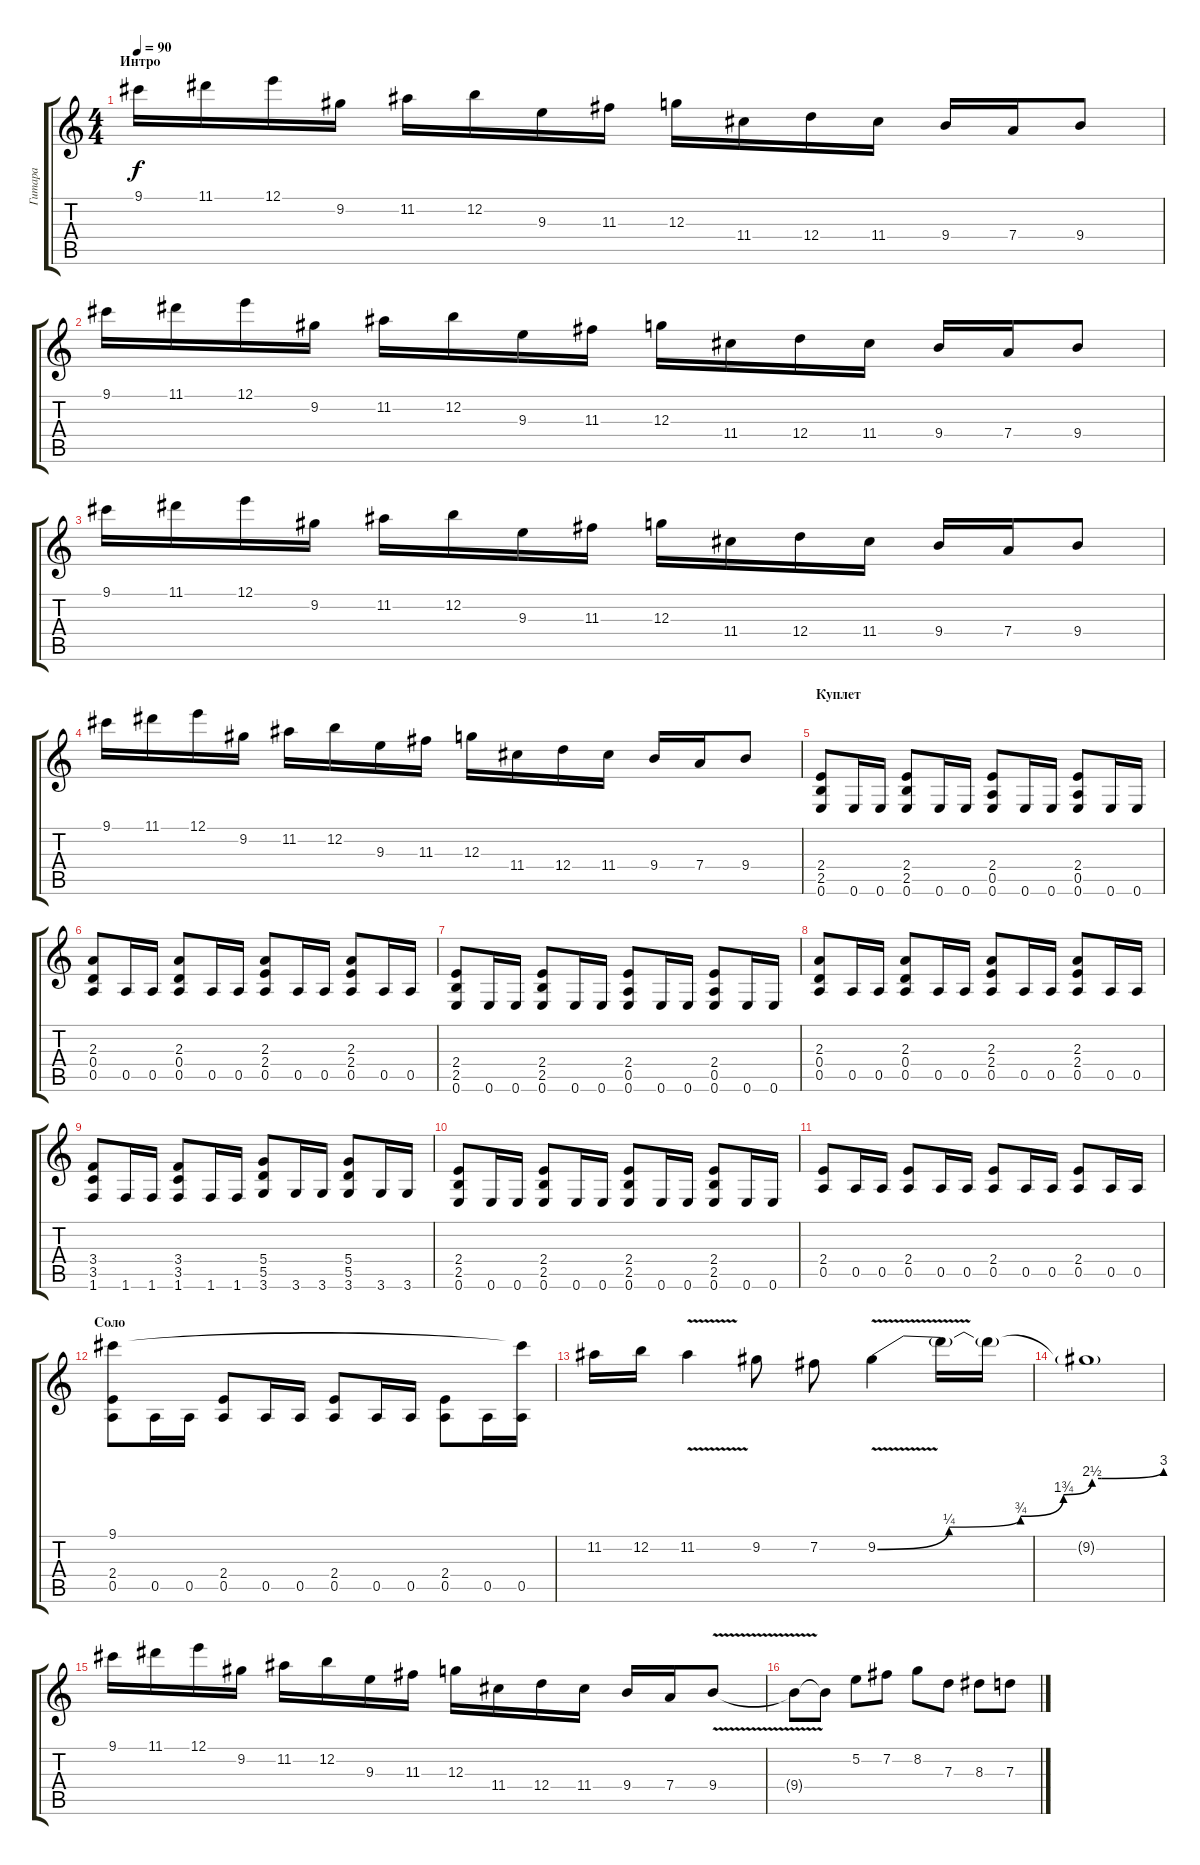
\track ("Гитара" "Гитара") {instrument overdrivenguitar}
\staff {score tabs}
\tuning (E4 B3 G3 D3 A2 E2) {hide}
\ts (4 4)
\section ("" "Интро")
\tempo 90
\clef g2
\ks c
9.1.16{dy f} 11.1.16 12.1.16 9.2.16 11.2.16 12.2.16 9.3.16 11.3.16 12.3.16 11.4.16 12.4.16 11.4.16 9.4.16 7.4.16 9.4.8 |
9.1.16 11.1.16 12.1.16 9.2.16 11.2.16 12.2.16 9.3.16 11.3.16 12.3.16 11.4.16 12.4.16 11.4.16 9.4.16 7.4.16 9.4.8 |
9.1.16 11.1.16 12.1.16 9.2.16 11.2.16 12.2.16 9.3.16 11.3.16 12.3.16 11.4.16 12.4.16 11.4.16 9.4.16 7.4.16 9.4.8 |
9.1.16 11.1.16 12.1.16 9.2.16 11.2.16 12.2.16 9.3.16 11.3.16 12.3.16 11.4.16 12.4.16 11.4.16 9.4.16 7.4.16 9.4.8 |
\section ("" "Куплет")
(2.4 2.5 0.6).8 0.6.16 0.6.16 (2.4 2.5 0.6).8 0.6.16 0.6.16 (2.4 0.5 0.6).8 0.6.16 0.6.16 (2.4 0.5 0.6).8 0.6.16 0.6.16 |
(2.3 0.4 0.5).8 0.5.16 0.5.16 (2.3 0.4 0.5).8 0.5.16 0.5.16 (2.3 2.4 0.5).8 0.5.16 0.5.16 (2.3 2.4 0.5).8 0.5.16 0.5.16 |
(2.4 2.5 0.6).8 0.6.16 0.6.16 (2.4 2.5 0.6).8 0.6.16 0.6.16 (2.4 0.5 0.6).8 0.6.16 0.6.16 (2.4 0.5 0.6).8 0.6.16 0.6.16 |
(2.3 0.4 0.5).8 0.5.16 0.5.16 (2.3 0.4 0.5).8 0.5.16 0.5.16 (2.3 2.4 0.5).8 0.5.16 0.5.16 (2.3 2.4 0.5).8 0.5.16 0.5.16 |
(3.4 3.5 1.6).8 1.6.16 1.6.16 (3.4 3.5 1.6).8 1.6.16 1.6.16 (5.4 5.5 3.6).8 3.6.16 3.6.16 (5.4 5.5 3.6).8 3.6.16 3.6.16 |
(2.4 2.5 0.6).8 0.6.16 0.6.16 (2.4 2.5 0.6).8 0.6.16 0.6.16 (2.4 2.5 0.6).8 0.6.16 0.6.16 (2.4 2.5 0.6).8 0.6.16 0.6.16 |
(2.4 0.5).8{volume 16} 0.5.16 0.5.16 (2.4 0.5).8 0.5.16 0.5.16 (2.4 0.5).8 0.5.16 0.5.16 (2.4 0.5).8 0.5.16 0.5.16{volume 11} |
\section ("" "Соло")
(9.1 2.4 0.5).8{instrument distortionguitar} 0.5.16 0.5.16 (2.4 0.5).8 0.5.16 0.5.16 (2.4 0.5).8 0.5.16 0.5.16 (2.4 0.5).8 0.5.16 (9.1{t} 0.5).16 |
11.2.16 12.2.16 11.2{v}.4 9.2.8 7.2.8 9.2{be (custom 0 0 15 1 30 3 39 7 45 10 47 10 60 12) v}.4 9.2{t}.16 9.2{t}.16 |
9.2{t}.1 |
9.1.16 11.1.16 12.1.16 9.2.16 11.2.16 12.2.16 9.3.16 11.3.16 12.3.16 11.4.16 12.4.16 11.4.16 9.4.16 7.4.16 9.4{v}.8 |
9.4{t}.8 9.4{t}.8 5.2.8 7.2.8 8.2.8 7.3.8 8.3.8 7.3.8
